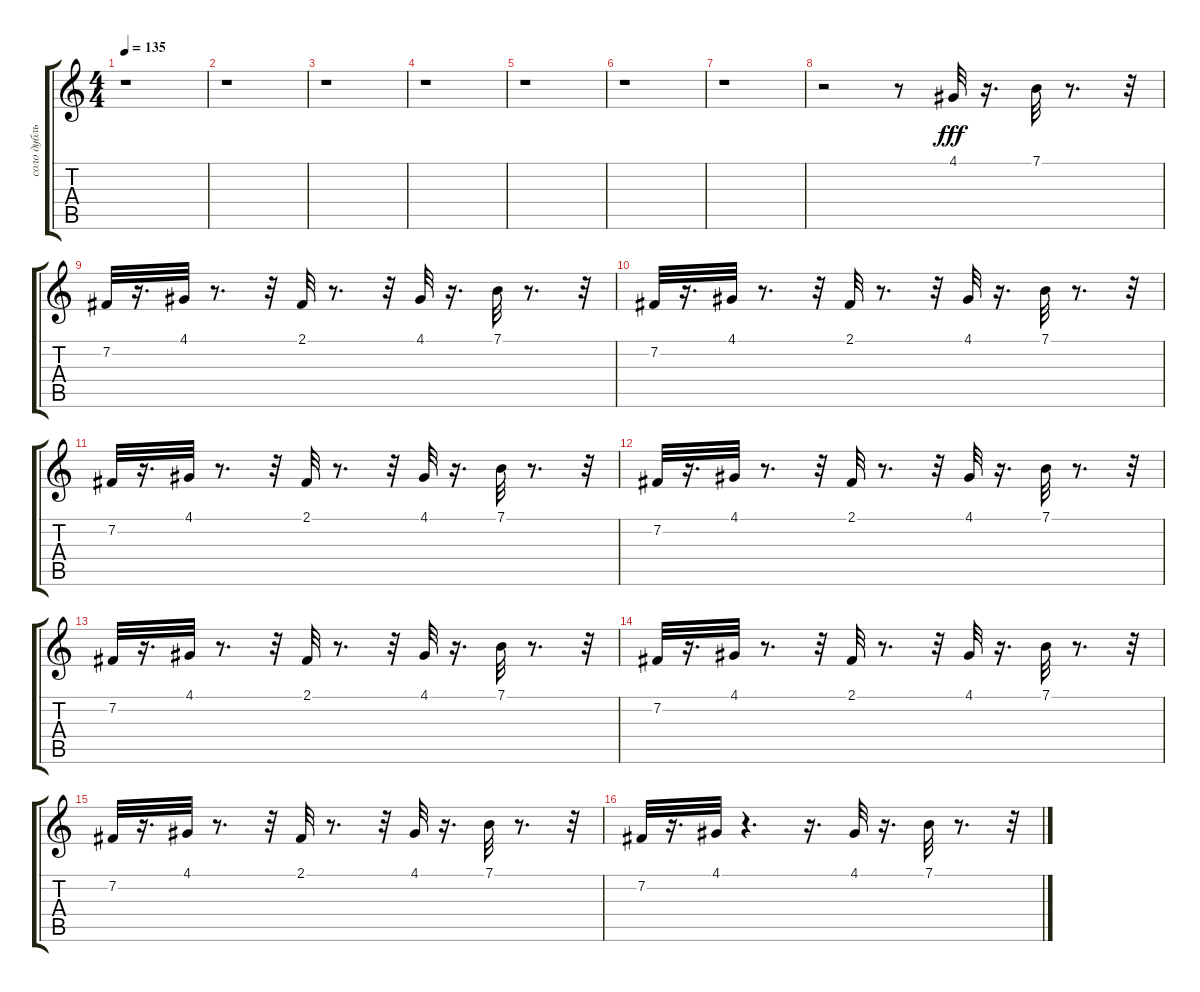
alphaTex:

\track ("соло дубль" "соло дубль") {instrument kalimba}
\staff {score tabs}
\tuning (E4 B3 G3 D3 A2 E2) {hide}
\ts (4 4)
\tempo 135
\clef g2
\ks c
r.1{dy fff} |
r.1 |
r.1 |
r.1 |
r.1 |
r.1 |
r.1 |
r.2 r.8 4.1.32 r.16{d} 7.1.32 r.8{d} r.32 |
7.2.32 r.16{d} 4.1.32 r.8{d} r.32 2.1.32 r.8{d} r.32 4.1.32 r.16{d} 7.1.32 r.8{d} r.32 |
7.2.32 r.16{d} 4.1.32 r.8{d} r.32 2.1.32 r.8{d} r.32 4.1.32 r.16{d} 7.1.32 r.8{d} r.32 |
7.2.32 r.16{d} 4.1.32 r.8{d} r.32 2.1.32 r.8{d} r.32 4.1.32 r.16{d} 7.1.32 r.8{d} r.32 |
7.2.32 r.16{d} 4.1.32 r.8{d} r.32 2.1.32 r.8{d} r.32 4.1.32 r.16{d} 7.1.32 r.8{d} r.32 |
7.2.32 r.16{d} 4.1.32 r.8{d} r.32 2.1.32 r.8{d} r.32 4.1.32 r.16{d} 7.1.32 r.8{d} r.32 |
7.2.32 r.16{d} 4.1.32 r.8{d} r.32 2.1.32 r.8{d} r.32 4.1.32 r.16{d} 7.1.32 r.8{d} r.32 |
7.2.32 r.16{d} 4.1.32 r.8{d} r.32 2.1.32 r.8{d} r.32 4.1.32 r.16{d} 7.1.32 r.8{d} r.32 |
7.2.32 r.16{d} 4.1.32 r.4{d} r.16{d} 4.1.32 r.16{d} 7.1.32 r.8{d} r.32
